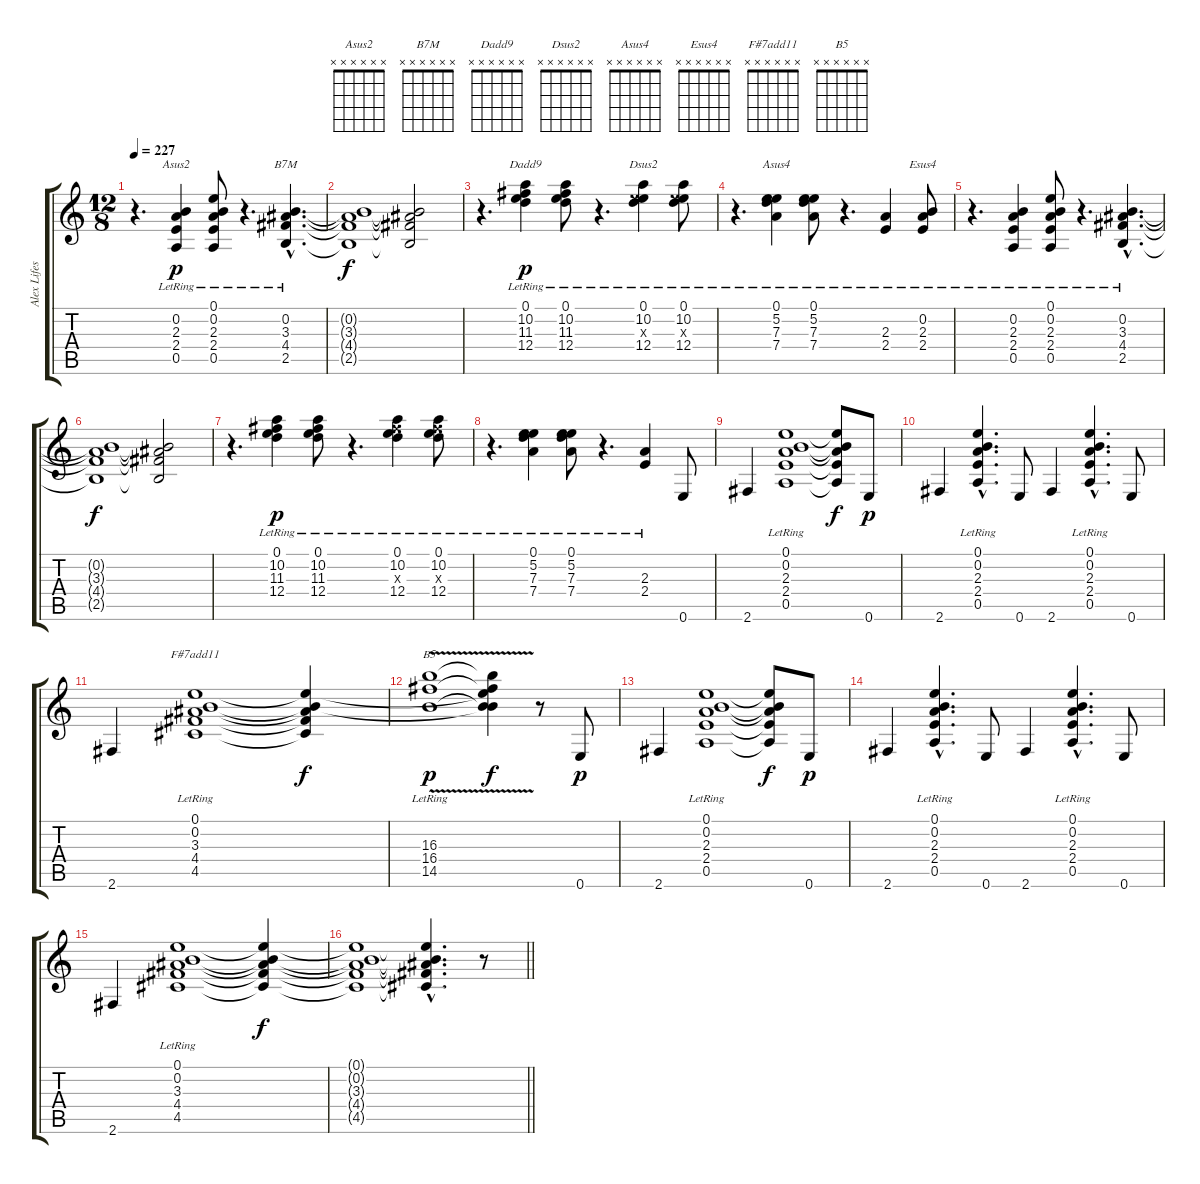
\track ("Alex Lifeson 2" "Alex Lifes") {instrument overdrivenguitar}
\staff {score tabs}
\tuning (E4 B3 G3 D3 A2 E2) {hide}
\chord ("Asus2" x x x x x x) {firstfret 0}
\chord ("B7M" x x x x x x) {firstfret 0}
\chord ("Dadd9" x x x x x x) {firstfret 0}
\chord ("Dsus2" x x x x x x) {firstfret 0}
\chord ("Asus4" x x x x x x) {firstfret 0}
\chord ("Esus4" x x x x x x) {firstfret 0}
\chord ("F#7add11" x x x x x x) {firstfret 0}
\chord ("B5" x x x x x x) {firstfret 0}
\ts (12 8)
\tempo 227
\clef g2
\ks c
r.4{d dy p} (0.2{lr} 2.3{lr} 2.4{lr} 0.5).4{ch "Asus2"} (0.1{lr} 0.2{lr} 2.3{lr} 2.4{lr} 0.5).8 r.4{d} (0.2{hac lr} 3.3{hac lr} 4.4{hac lr} 2.5{hac}).4{d ch "B7M"} |
(0.2{t} 3.3{t} 4.4{t} 2.5{t}).1{dy f} (0.2{t} 3.3{t} 4.4{t} 2.5{t}).2 |
r.4{d} (0.1{lr} 10.2{lr} 11.3{lr} 12.4{lr}).4{ch "Dadd9" dy p} (0.1{lr} 10.2{lr} 11.3{lr} 12.4{lr}).8 r.4{d} (0.1{lr} 10.2{lr} 9.3{x} 12.4{lr}).4{ch "Dsus2"} (0.1{lr} 10.2{lr} 9.3{x} 12.4{lr}).8 |
r.4{d} (0.1{lr} 5.2{lr} 7.3{lr} 7.4{lr}).4{ch "Asus4"} (0.1{lr} 5.2{lr} 7.3{lr} 7.4{lr}).8 r.4{d} (2.3{lr} 2.4).4 (0.2{lr} 2.3{lr} 2.4).8{ch "Esus4"} |
r.4{d} (0.2{lr} 2.3{lr} 2.4{lr} 0.5).4 (0.1{lr} 0.2{lr} 2.3{lr} 2.4{lr} 0.5).8 r.4{d} (0.2{hac lr} 3.3{hac lr} 4.4{hac lr} 2.5{hac}).4{d} |
(0.2{t} 3.3{t} 4.4{t} 2.5{t}).1{dy f} (0.2{t} 3.3{t} 4.4{t} 2.5{t}).2 |
r.4{d} (0.1{lr} 10.2{lr} 11.3{lr} 12.4{lr}).4{dy p} (0.1{lr} 10.2{lr} 11.3{lr} 12.4{lr}).8 r.4{d} (0.1{lr} 10.2{lr} 11.3{x} 12.4{lr}).4 (0.1{lr} 10.2{lr} 11.3{x} 12.4{lr}).8 |
r.4{d} (0.1{lr} 5.2{lr} 7.3{lr} 7.4{lr}).4 (0.1{lr} 5.2{lr} 7.3{lr} 7.4{lr}).8 r.4{d} (2.3{lr} 2.4).4 0.6.8 |
2.6.4 (0.1{lr} 0.2{lr} 2.3{lr} 2.4{lr} 0.5).1 (0.1{t} 0.2{t} 2.3{t} 2.4{t} 0.5{t}).8{dy f} 0.6.8{dy p} |
2.6.4 (0.1{hac lr} 0.2{hac lr} 2.3{hac lr} 2.4{hac lr} 0.5{hac}).4{d} 0.6.8 2.6.4 (0.1{hac lr} 0.2{hac lr} 2.3{hac lr} 2.4{hac lr} 0.5{hac}).4{d} 0.6.8 |
2.6.4 (0.1{lr} 0.2{lr} 3.3{lr} 4.4{lr} 4.5).1{ch "F#7add11"} (0.1{t} 0.2{t} 3.3{t} 4.4{t} 4.5{t}).4{dy f} |
(16.3{v lr} 16.4{lr} 14.5{lr}).1{ch "B5" dy p} (0.1{t} 0.2{t} 16.3{t} 16.4{t} 14.5{t}).4{dy f} r.8 0.6.8{dy p} |
2.6.4 (0.1{lr} 0.2{lr} 2.3{lr} 2.4{lr} 0.5).1 (0.1{t} 0.2{t} 2.3{t} 2.4{t} 0.5{t}).8{dy f} 0.6.8{dy p} |
2.6.4 (0.1{hac lr} 0.2{hac lr} 2.3{hac lr} 2.4{hac lr} 0.5{hac}).4{d} 0.6.8 2.6.4 (0.1{hac lr} 0.2{hac lr} 2.3{hac lr} 2.4{hac lr} 0.5{hac}).4{d} 0.6.8 |
2.6.4 (0.1{lr} 0.2{lr} 3.3{lr} 4.4{lr} 4.5).1 (0.1{t} 0.2{t} 3.3{t} 4.4{t} 4.5{t}).4{dy f} |
\barLineRight lightlight
(0.1{t} 0.2{t} 3.3{t} 4.4{t} 4.5{t}).1 (0.1{hac t} 0.2{hac t} 3.3{hac t} 4.4{hac t} 4.5{hac t}).4{d} r.8
